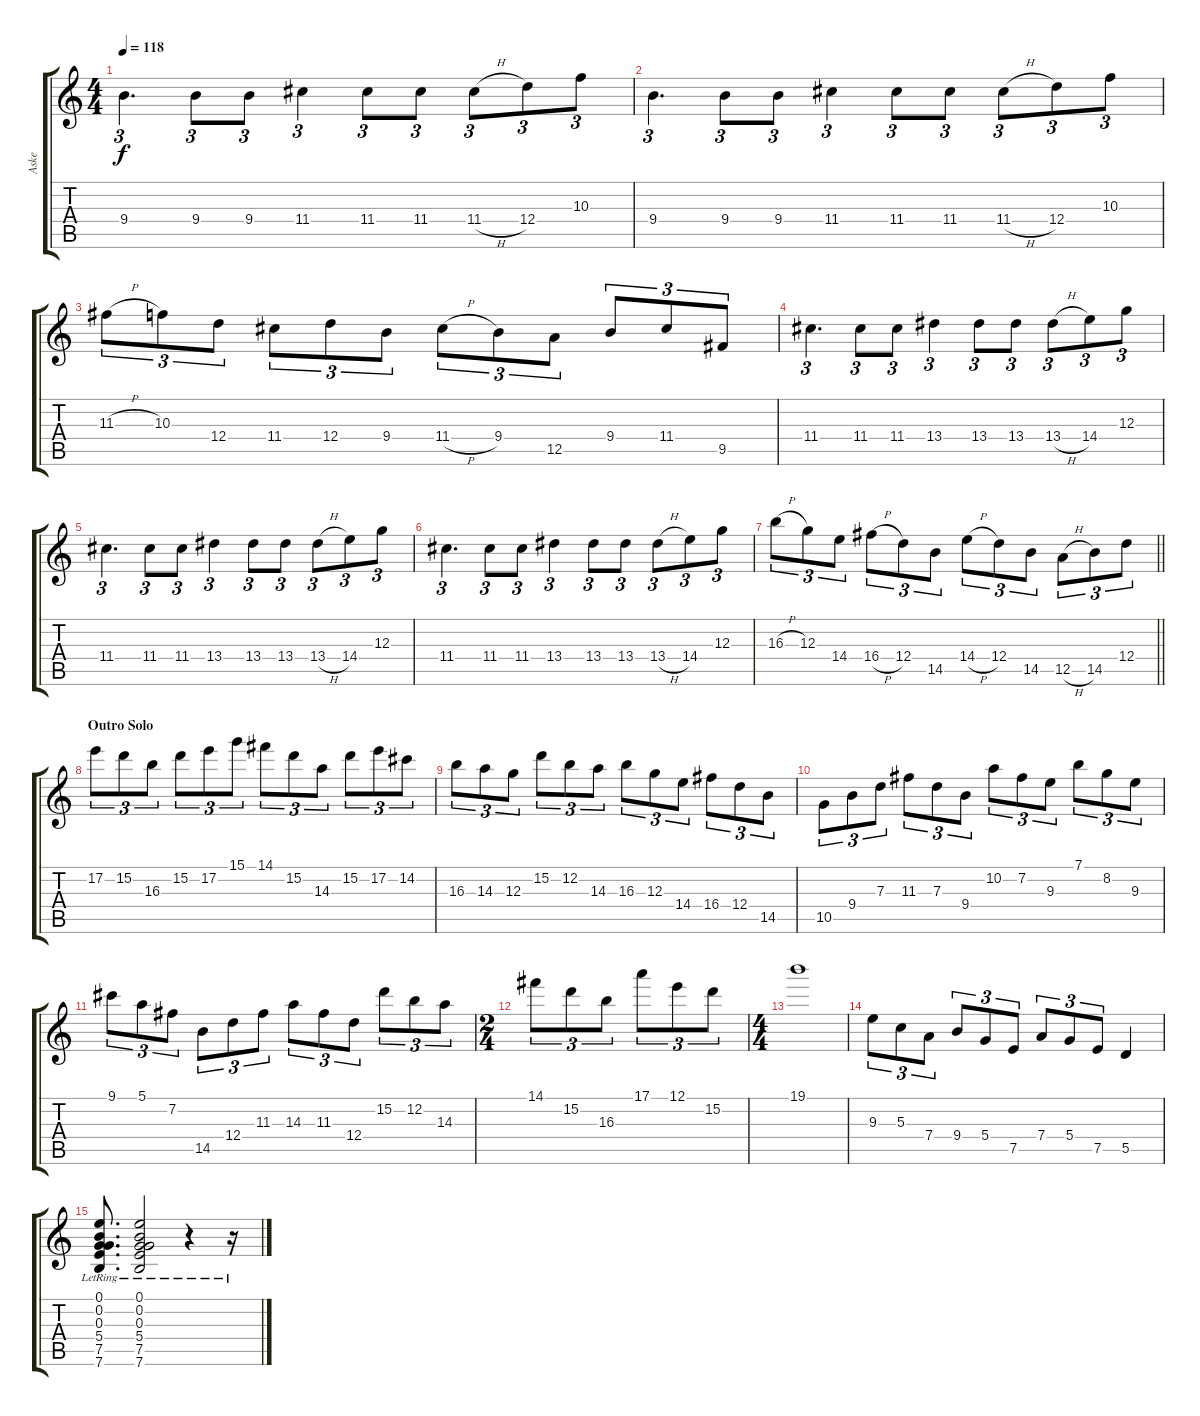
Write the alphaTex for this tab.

\track ("Aske" "Aske") {instrument overdrivenguitar}
\staff {score tabs}
\tuning (E4 B3 G3 D3 A2 E2) {hide}
\ts (4 4)
\tempo 118
\clef g2
\ks c
9.4.4{d tu (3 2) dy f} 9.4.8{tu (3 2)} 9.4.8{tu (3 2)} 11.4.4{tu (3 2)} 11.4.8{tu (3 2)} 11.4.8{tu (3 2)} 11.4{h}.8{tu (3 2)} 12.4.8{tu (3 2)} 10.3.8{tu (3 2)} |
9.4.4{d tu (3 2)} 9.4.8{tu (3 2)} 9.4.8{tu (3 2)} 11.4.4{tu (3 2)} 11.4.8{tu (3 2)} 11.4.8{tu (3 2)} 11.4{h}.8{tu (3 2)} 12.4.8{tu (3 2)} 10.3.8{tu (3 2)} |
11.3{h}.8{tu (3 2)} 10.3.8{tu (3 2)} 12.4.8{tu (3 2)} 11.4.8{tu (3 2)} 12.4.8{tu (3 2)} 9.4.8{tu (3 2)} 11.4{h}.8{tu (3 2)} 9.4.8{tu (3 2)} 12.5.8{tu (3 2)} 9.4.8{tu (3 2)} 11.4.8{tu (3 2)} 9.5.8{tu (3 2)} |
11.4.4{d tu (3 2)} 11.4.8{tu (3 2)} 11.4.8{tu (3 2)} 13.4.4{tu (3 2)} 13.4.8{tu (3 2)} 13.4.8{tu (3 2)} 13.4{h}.8{tu (3 2)} 14.4.8{tu (3 2)} 12.3.8{tu (3 2)} |
11.4.4{d tu (3 2)} 11.4.8{tu (3 2)} 11.4.8{tu (3 2)} 13.4.4{tu (3 2)} 13.4.8{tu (3 2)} 13.4.8{tu (3 2)} 13.4{h}.8{tu (3 2)} 14.4.8{tu (3 2)} 12.3.8{tu (3 2)} |
11.4.4{d tu (3 2)} 11.4.8{tu (3 2)} 11.4.8{tu (3 2)} 13.4.4{tu (3 2)} 13.4.8{tu (3 2)} 13.4.8{tu (3 2)} 13.4{h}.8{tu (3 2)} 14.4.8{tu (3 2)} 12.3.8{tu (3 2)} |
\barLineRight lightlight
16.3{h}.8{tu (3 2)} 12.3.8{tu (3 2)} 14.4.8{tu (3 2)} 16.4{h}.8{tu (3 2)} 12.4.8{tu (3 2)} 14.5.8{tu (3 2)} 14.4{h}.8{tu (3 2)} 12.4.8{tu (3 2)} 14.5.8{tu (3 2)} 12.5{h}.8{tu (3 2)} 14.5.8{tu (3 2)} 12.4.8{tu (3 2)} |
\section ("" "Outro Solo")
17.2.8{tu (3 2)} 15.2.8{tu (3 2)} 16.3.8{tu (3 2)} 15.2.8{tu (3 2)} 17.2.8{tu (3 2)} 15.1.8{tu (3 2)} 14.1.8{tu (3 2)} 15.2.8{tu (3 2)} 14.3.8{tu (3 2)} 15.2.8{tu (3 2)} 17.2.8{tu (3 2)} 14.2.8{tu (3 2)} |
16.3.8{tu (3 2)} 14.3.8{tu (3 2)} 12.3.8{tu (3 2)} 15.2.8{tu (3 2)} 12.2.8{tu (3 2)} 14.3.8{tu (3 2)} 16.3.8{tu (3 2)} 12.3.8{tu (3 2)} 14.4.8{tu (3 2)} 16.4.8{tu (3 2)} 12.4.8{tu (3 2)} 14.5.8{tu (3 2)} |
10.5.8{tu (3 2)} 9.4.8{tu (3 2)} 7.3.8{tu (3 2)} 11.3.8{tu (3 2)} 7.3.8{tu (3 2)} 9.4.8{tu (3 2)} 10.2.8{tu (3 2)} 7.2.8{tu (3 2)} 9.3.8{tu (3 2)} 7.1.8{tu (3 2)} 8.2.8{tu (3 2)} 9.3.8{tu (3 2)} |
9.1.8{tu (3 2)} 5.1.8{tu (3 2)} 7.2.8{tu (3 2)} 14.5.8{tu (3 2)} 12.4.8{tu (3 2)} 11.3.8{tu (3 2)} 14.3.8{tu (3 2)} 11.3.8{tu (3 2)} 12.4.8{tu (3 2)} 15.2.8{tu (3 2)} 12.2.8{tu (3 2)} 14.3.8{tu (3 2)} |
\ts (2 4)
14.1.8{tu (3 2)} 15.2.8{tu (3 2)} 16.3.8{tu (3 2)} 17.1.8{tu (3 2)} 12.1.8{tu (3 2)} 15.2.8{tu (3 2)} |
\ts (4 4)
19.1.1 |
9.3.8{tu (3 2)} 5.3.8{tu (3 2)} 7.4.8{tu (3 2)} 9.4.8{tu (3 2)} 5.4.8{tu (3 2)} 7.5.8{tu (3 2)} 7.4.8{tu (3 2)} 5.4.8{tu (3 2)} 7.5.8{tu (3 2)} 5.5.4 |
(0.1 0.2 0.3{lr} 5.4 7.5 7.6).8{d} (0.1 0.2 0.3{lr} 5.4 7.5 7.6).2 r.4 r.16
